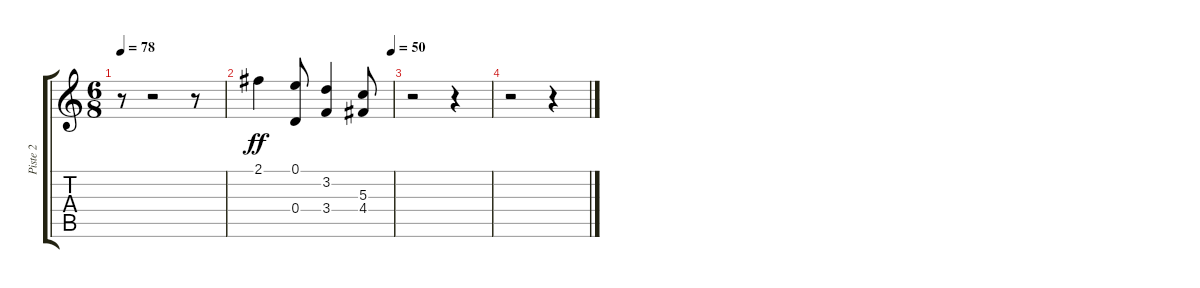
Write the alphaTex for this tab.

\track ("Piste 2" "Piste 2") {instrument acousticguitarnylon}
\staff {score tabs}
\tuning (E4 B3 G3 D3 A2 E2) {hide}
\ts (6 8)
\tempo 78
\clef g2
\ks c
r.8{dy ff} r.2 r.8 |
\tempo (50 0.9930555555555556)
2.1.4 (0.1 0.4).8 (3.2 3.4).4 (5.3 4.4).8 |
r.2 r.4 |
r.2 r.4
